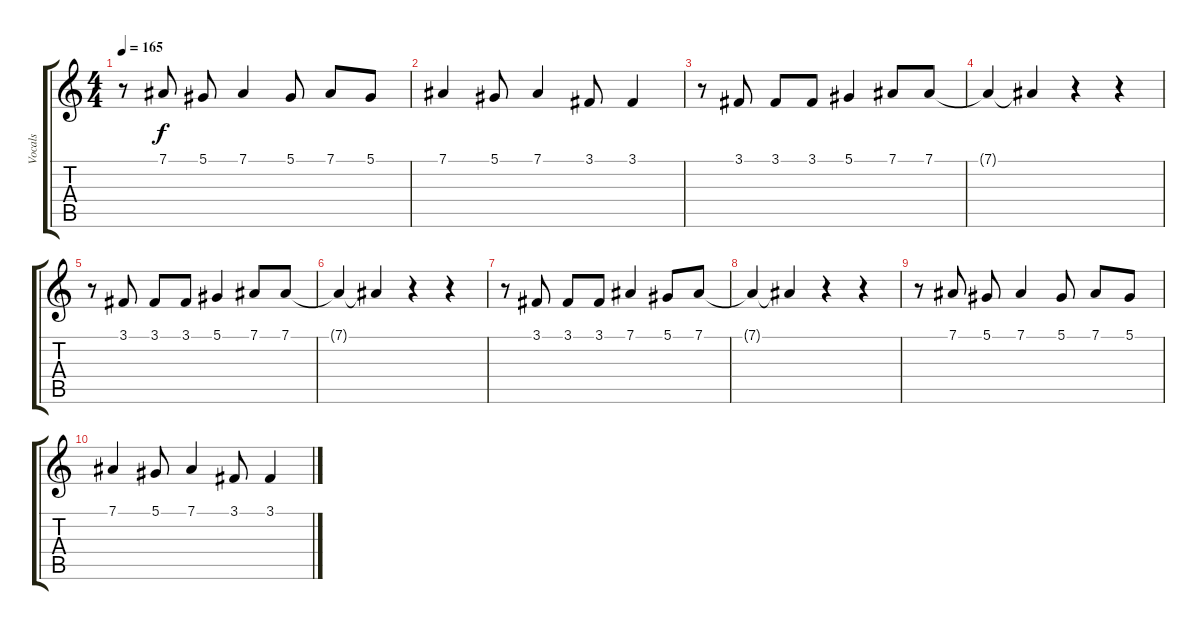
\track ("Vocals" "Vocals") {instrument violin}
\staff {score tabs}
\tuning (Eb4 Bb3 Gb3 Db3 Ab2 Eb2) {hide}
\ts (4 4)
\tempo 165
\clef g2
\ks c
r.8{dy f} 7.1.8 5.1.8 7.1.4 5.1.8 7.1.8 5.1.8 |
7.1.4 5.1.8 7.1.4 3.1.8 3.1.4 |
r.8 3.1.8{balance 2} 3.1.8 3.1.8 5.1.4 7.1.8 7.1.8 |
7.1{t}.4 7.1{t}.4 r.4 r.4 |
r.8 3.1.8{balance 2} 3.1.8 3.1.8 5.1.4 7.1.8 7.1.8 |
7.1{t}.4 7.1{t}.4 r.4 r.4 |
r.8 3.1.8{balance 2} 3.1.8 3.1.8 7.1.4 5.1.8 7.1.8 |
7.1{t}.4 7.1{t}.4 r.4 r.4 |
r.8 7.1.8 5.1.8 7.1.4 5.1.8 7.1.8 5.1.8 |
7.1.4 5.1.8 7.1.4 3.1.8 3.1.4
